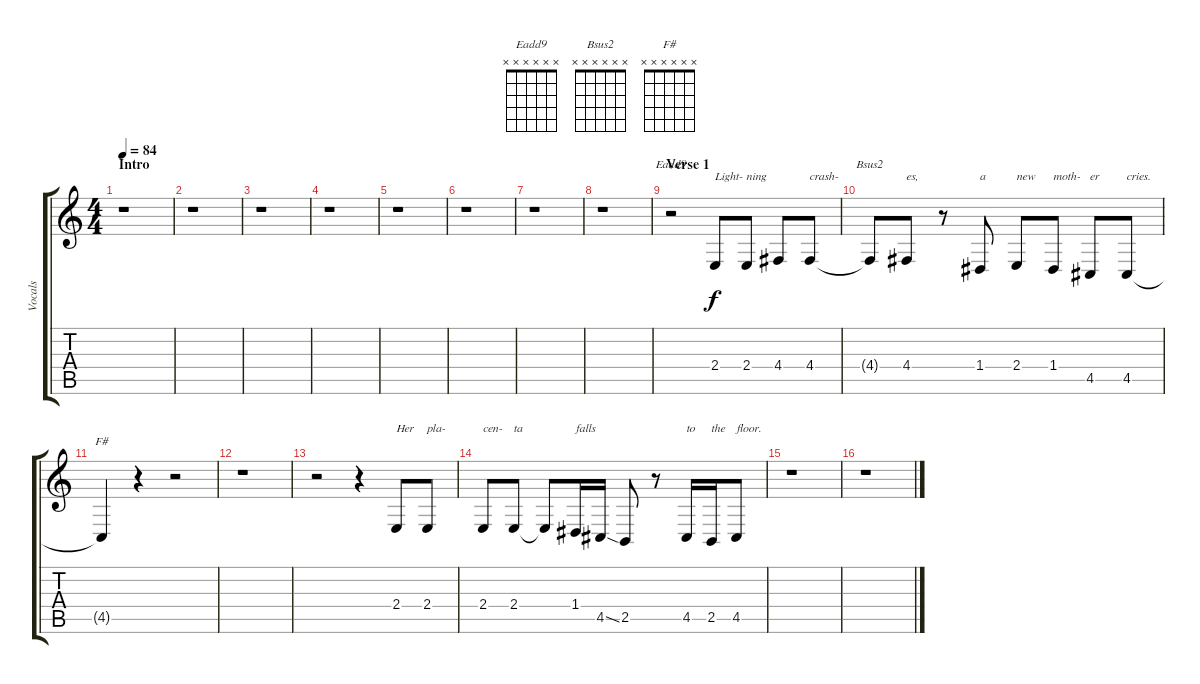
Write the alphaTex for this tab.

\track ("Vocals" "Vocals") {instrument lead6voice}
\staff {score tabs}
\tuning (E4 B3 G3 D3 A2 E2) {hide}
\chord ("Eadd9" x x x x x x)
\chord ("Bsus2" x x x x x x)
\chord ("F#" x x x x x x)
\ts (4 4)
\section ("" "Intro")
\tempo 84
\clef g2
\ks c
r.1{dy f instrument lead6voice} |
r.1 |
r.1 |
r.1 |
r.1 |
r.1 |
r.1 |
r.1 |
\section ("" "Verse 1")
r.2{ch "Eadd9"} 2.4.8{txt "Light-"} 2.4.8{txt "ning"} 4.4.8 4.4.8{txt "crash-"} |
4.4{t}.8{ch "Bsus2"} 4.4.8{txt "es,"} r.8 1.4.8{txt "a"} 2.4.8{txt "new"} 1.4.8{txt "moth-"} 4.5.8{txt "er"} 4.5.8{txt "cries."} |
4.5{t}.4{ch "F#"} r.4 r.2 |
r.1 |
r.2 r.4 2.4.8{txt "Her"} 2.4.8{txt "pla-"} |
2.4.8{txt "cen-"} 2.4.8{txt "ta"} 2.4{t}.8 1.4.16{txt "falls"} 4.5{ss}.16 2.5.8 r.8 4.5.16{txt "to"} 2.5.16{txt "the"} 4.5.8{txt "floor."} |
r.1 |
r.1
